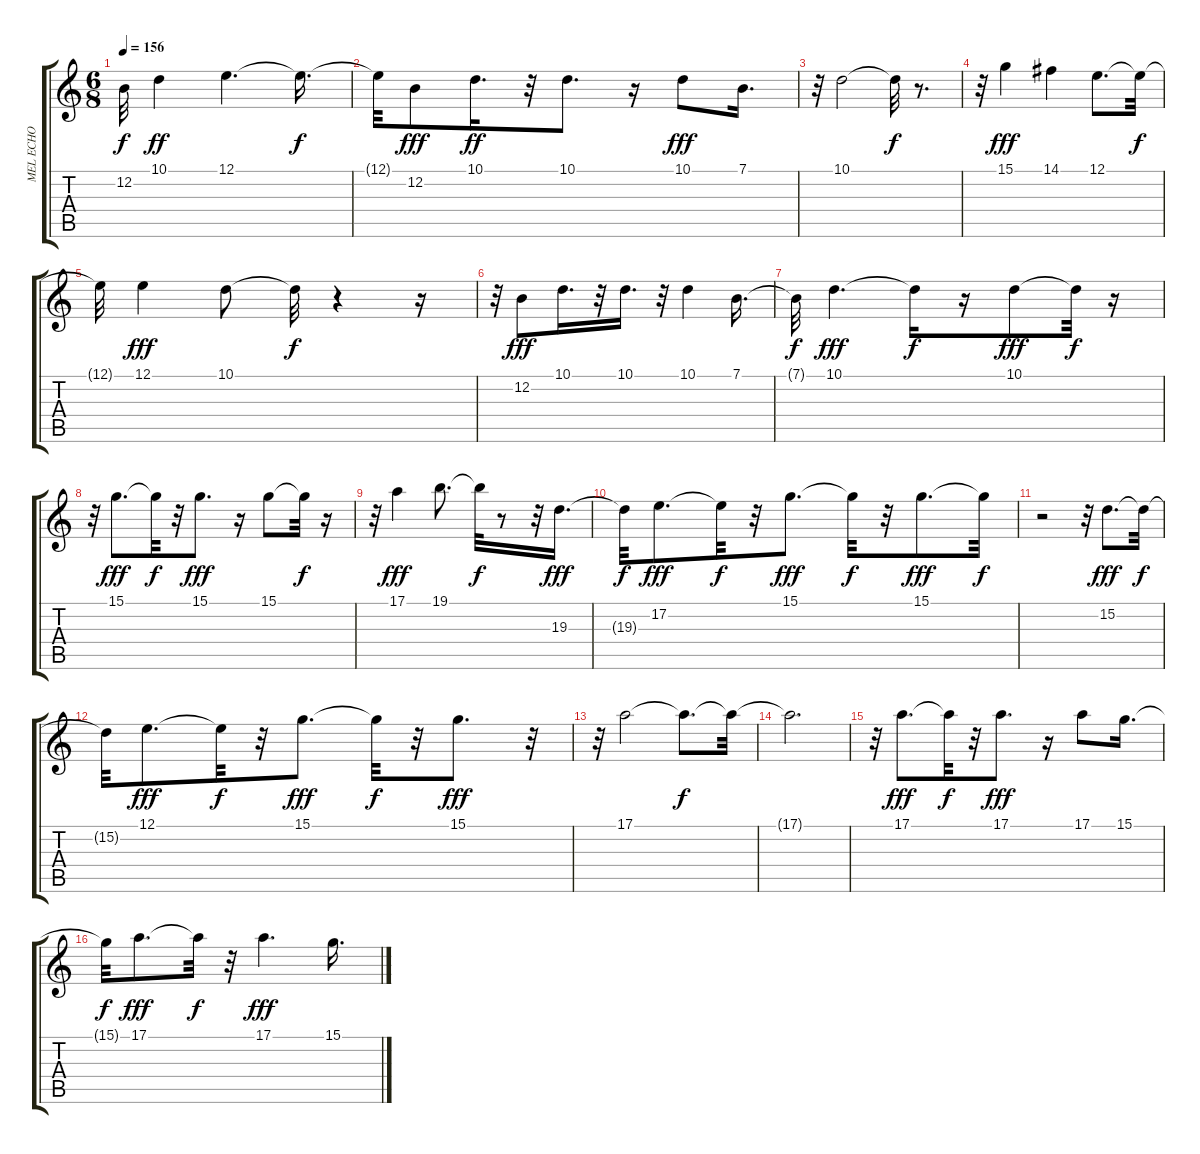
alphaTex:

\track ("MEL ECHO" "MEL ECHO") {instrument vibraphone}
\staff {score tabs}
\tuning (E4 B3 G3 D3 A2 E2) {hide}
\ts (6 8)
\tempo 156
\clef g2
\ks c
12.2{t}.32{dy f} 10.1.4{dy ff} 12.1.4{d} 12.1{t}.16{d dy f} |
12.1{t}.32 12.2.8{dy fff} 10.1.16{d dy ff} r.32 10.1.8{d} r.16 10.1.8{dy fff} 7.1.16{d} |
r.32 10.1.2 10.1{t}.32{dy f} r.8{d} |
r.32 15.1.4{dy fff} 14.1.4 12.1.8{d} 12.1{t}.32{dy f} |
12.1{t}.32 12.1.4{dy fff} 10.1.8 10.1{t}.32{dy f} r.4 r.16 |
r.32 12.2.8{dy fff} 10.1.16{d} r.32 10.1.16{d} r.32 10.1.4 7.1.16{d} |
7.1{t}.32{dy f} 10.1.4{d dy fff} 10.1{t}.16{dy f} r.16 10.1.8{dy fff} 10.1{t}.32{dy f} r.16 |
r.32 15.1.8{d dy fff} 15.1{t}.32{dy f} r.32 15.1.8{d dy fff} r.16 15.1.8 15.1{t}.32{dy f} r.16 |
r.32 17.1.4{dy fff} 19.1.8{d} 19.1{t}.32{dy f} r.8 r.32 19.3.16{d dy fff} |
19.3{t}.32{dy f} 17.2.8{d dy fff} 17.2{t}.32{dy f} r.32 15.1.8{d dy fff} 15.1{t}.32{dy f} r.32 15.1.8{d dy fff} 15.1{t}.32{dy f} |
r.2 r.32 15.2.8{d dy fff} 15.2{t}.32{dy f} |
15.2{t}.32 12.1.8{d dy fff} 12.1{t}.32{dy f} r.32 15.1.8{d dy fff} 15.1{t}.32{dy f} r.32 15.1.8{d dy fff} r.32 |
r.32 17.1.2 17.1{t}.8{d dy f} 17.1{t}.32 |
17.1{t}.2{d} |
r.32 17.1.8{d dy fff} 17.1{t}.32{dy f} r.32 17.1.8{d dy fff} r.16 17.1.8 15.1.16{d} |
15.1{t}.32{dy f} 17.1.8{d dy fff} 17.1{t}.32{dy f} r.32 17.1.4{d dy fff} 15.1.16{d}
